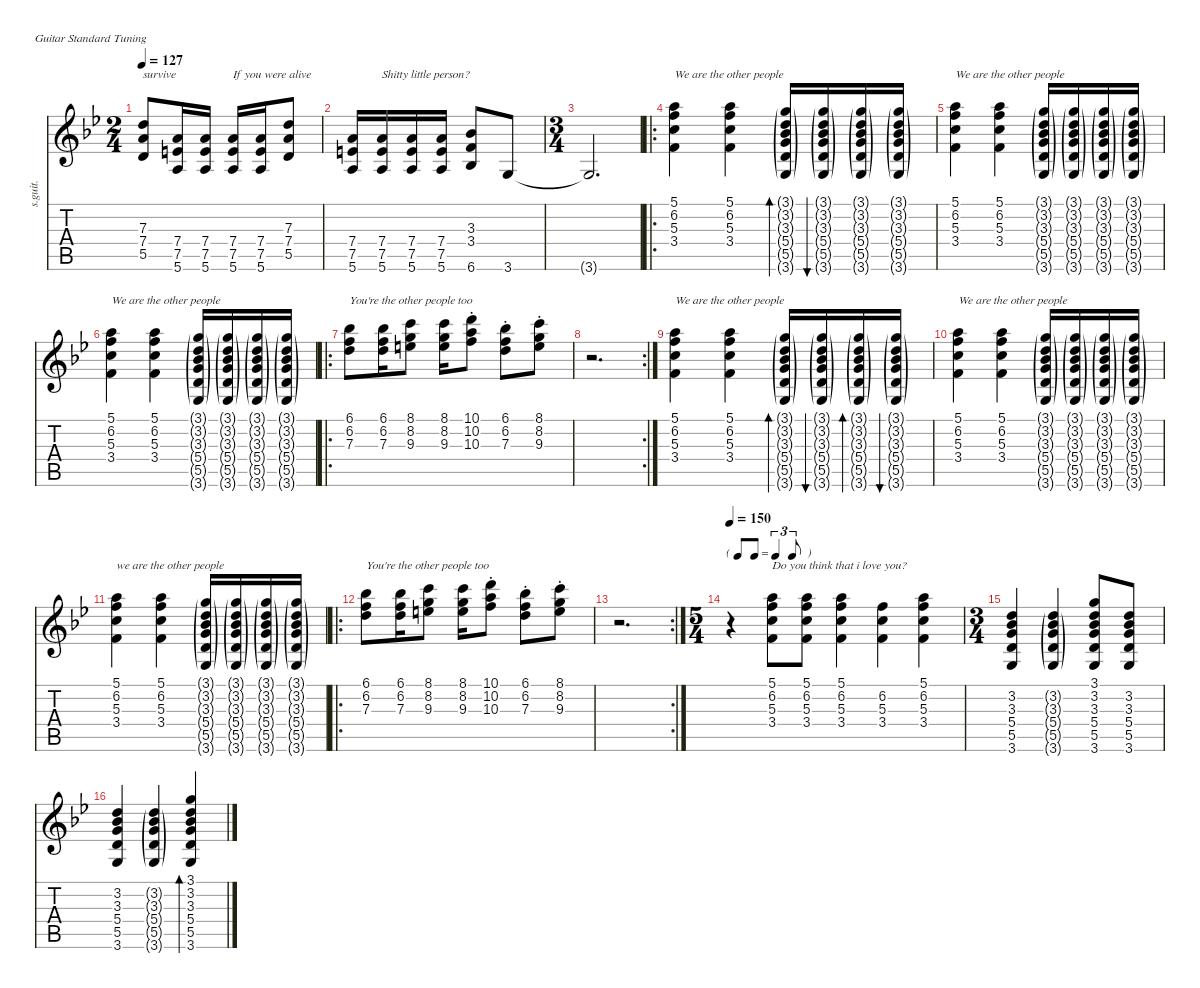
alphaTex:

\defaultSystemsLayout 4
\hideDynamics
\bracketExtendMode nobrackets
\otherSystemsTrackNameOrientation horizontal
\track ("Acoustic Guitar" "s.guit.") {defaultSystemsLayout 4 instrument acousticguitarsteel}
\staff {score tabs}
\tuning (E4 B3 G3 D3 A2 E2)
\ts (2 4)
\tempo 127
\clef g2
\ks gminor
(7.3{acc forcenatural} 7.4{acc forcenatural} 5.5{acc forcenatural}).8{txt "survive" dy f beam Up} (7.4{acc forcenatural} 7.5{acc forcenatural} 5.6{acc forcenatural}).16{beam Up} (7.4{acc forcenatural} 7.5{acc forcenatural} 5.6{acc forcenatural}).16{beam Up} (7.4{acc forcenatural} 7.5{acc forcenatural} 5.6{acc forcenatural}).16{txt "If you were alive " beam Up} (7.4{acc forcenatural} 7.5{acc forcenatural} 5.6{acc forcenatural}).16{beam Up} (7.3{acc forcenatural} 7.4{acc forcenatural} 5.5{acc forcenatural}).8{beam Up} |
(7.4{acc forcenatural} 7.5{acc forcenatural} 5.6{acc forcenatural}).16{beam Up} (7.4{acc forcenatural} 7.5{acc forcenatural} 5.6{acc forcenatural}).16{txt "Shitty little person?" beam Up} (7.4{acc forcenatural} 7.5{acc forcenatural} 5.6{acc forcenatural}).16{beam Up} (7.4{acc forcenatural} 7.5{acc forcenatural} 5.6{acc forcenatural}).16{beam Up} (3.3{acc b} 3.4{acc forcenatural} 6.6{acc b}).8{beam Up} 3.6{acc forcenatural}.8{beam Up} |
\ts (3 4)
\beaming (8 2 2 2)
3.6{t acc forcenatural}.2{d beam Up} |
\ro
(5.1{acc forcenatural} 6.2{acc forcenatural} 5.3{acc forcenatural} 3.4{acc forcenatural}).4{txt "We are the other people" beam Down} (5.1{acc forcenatural} 6.2{acc forcenatural} 5.3{acc forcenatural} 3.4{acc forcenatural}).4{beam Down} (3.1{g acc forcenatural} 3.2{g acc forcenatural} 3.3{g acc b} 5.4{g acc forcenatural} 5.5{g acc forcenatural} 3.6{g acc forcenatural}).16{bd 60 dy mp beam Up} (3.1{g acc forcenatural} 3.2{g acc forcenatural} 3.3{g acc b} 5.4{g acc forcenatural} 5.5{g acc forcenatural} 3.6{g acc forcenatural}).16{bu 60 beam Up} (3.1{g acc forcenatural} 3.2{g acc forcenatural} 3.3{g acc b} 5.4{g acc forcenatural} 5.5{g acc forcenatural} 3.6{g acc forcenatural}).16{beam Up} (3.1{g acc forcenatural} 3.2{g acc forcenatural} 3.3{g acc b} 5.4{g acc forcenatural} 5.5{g acc forcenatural} 3.6{g acc forcenatural}).16{beam Up} |
(5.1{acc forcenatural} 6.2{acc forcenatural} 5.3{acc forcenatural} 3.4{acc forcenatural}).4{txt "We are the other people" dy f beam Down} (5.1{acc forcenatural} 6.2{acc forcenatural} 5.3{acc forcenatural} 3.4{acc forcenatural}).4{beam Down} (3.1{g acc forcenatural} 3.2{g acc forcenatural} 3.3{g acc b} 5.4{g acc forcenatural} 5.5{g acc forcenatural} 3.6{g acc forcenatural}).16{dy mp beam Up} (3.1{g acc forcenatural} 3.2{g acc forcenatural} 3.3{g acc b} 5.4{g acc forcenatural} 5.5{g acc forcenatural} 3.6{g acc forcenatural}).16{beam Up} (3.1{g acc forcenatural} 3.2{g acc forcenatural} 3.3{g acc b} 5.4{g acc forcenatural} 5.5{g acc forcenatural} 3.6{g acc forcenatural}).16{beam Up} (3.1{g acc forcenatural} 3.2{g acc forcenatural} 3.3{g acc b} 5.4{g acc forcenatural} 5.5{g acc forcenatural} 3.6{g acc forcenatural}).16{beam Up} |
(5.1{acc forcenatural} 6.2{acc forcenatural} 5.3{acc forcenatural} 3.4{acc forcenatural}).4{txt "We are the other people" dy f beam Down} (5.1{acc forcenatural} 6.2{acc forcenatural} 5.3{acc forcenatural} 3.4{acc forcenatural}).4{beam Down} (3.1{g acc forcenatural} 3.2{g acc forcenatural} 3.3{g acc b} 5.4{g acc forcenatural} 5.5{g acc forcenatural} 3.6{g acc forcenatural}).16{dy mp beam Up} (3.1{g acc forcenatural} 3.2{g acc forcenatural} 3.3{g acc b} 5.4{g acc forcenatural} 5.5{g acc forcenatural} 3.6{g acc forcenatural}).16{beam Up} (3.1{g acc forcenatural} 3.2{g acc forcenatural} 3.3{g acc b} 5.4{g acc forcenatural} 5.5{g acc forcenatural} 3.6{g acc forcenatural}).16{beam Up} (3.1{g acc forcenatural} 3.2{g acc forcenatural} 3.3{g acc b} 5.4{g acc forcenatural} 5.5{g acc forcenatural} 3.6{g acc forcenatural}).16{beam Up} |
\ro
(6.1{acc b} 6.2{acc forcenatural} 7.3{acc forcenatural}).8{txt "You're the other people too" dy f beam Down} (6.1{acc b} 6.2{acc forcenatural} 7.3{acc forcenatural}).16{beam Down} (8.1{acc forcenatural} 8.2{acc forcenatural} 9.3{acc forcenatural}).8{beam Down} (8.1{acc forcenatural} 8.2{acc forcenatural} 9.3{acc forcenatural}).16{beam Down} (10.1{st acc forcenatural} 10.2{st acc forcenatural} 10.3{st acc forcenatural}).8{beam Down} (6.1{st acc b} 6.2{st acc forcenatural} 7.3{st acc forcenatural}).8{beam Down} (8.1{st acc forcenatural} 8.2{st acc forcenatural} 9.3{st acc forcenatural}).8{beam Down} |
\rc 2
r.2{d beam Down} |
(5.1{acc forcenatural} 6.2{acc forcenatural} 5.3{acc forcenatural} 3.4{acc forcenatural}).4{txt "We are the other people" beam Down} (5.1{acc forcenatural} 6.2{acc forcenatural} 5.3{acc forcenatural} 3.4{acc forcenatural}).4{beam Down} (3.1{g acc forcenatural} 3.2{g acc forcenatural} 3.3{g acc b} 5.4{g acc forcenatural} 5.5{g acc forcenatural} 3.6{g acc forcenatural}).16{bd 60 dy mp beam Up} (3.1{g acc forcenatural} 3.2{g acc forcenatural} 3.3{g acc b} 5.4{g acc forcenatural} 5.5{g acc forcenatural} 3.6{g acc forcenatural}).16{bu 60 beam Up} (3.1{g acc forcenatural} 3.2{g acc forcenatural} 3.3{g acc b} 5.4{g acc forcenatural} 5.5{g acc forcenatural} 3.6{g acc forcenatural}).16{bd 60 beam Up} (3.1{g acc forcenatural} 3.2{g acc forcenatural} 3.3{g acc b} 5.4{g acc forcenatural} 5.5{g acc forcenatural} 3.6{g acc forcenatural}).16{bu 60 beam Up} |
(5.1{acc forcenatural} 6.2{acc forcenatural} 5.3{acc forcenatural} 3.4{acc forcenatural}).4{txt "We are the other people" dy f beam Down} (5.1{acc forcenatural} 6.2{acc forcenatural} 5.3{acc forcenatural} 3.4{acc forcenatural}).4{beam Down} (3.1{g acc forcenatural} 3.2{g acc forcenatural} 3.3{g acc b} 5.4{g acc forcenatural} 5.5{g acc forcenatural} 3.6{g acc forcenatural}).16{dy mp beam Up} (3.1{g acc forcenatural} 3.2{g acc forcenatural} 3.3{g acc b} 5.4{g acc forcenatural} 5.5{g acc forcenatural} 3.6{g acc forcenatural}).16{beam Up} (3.1{g acc forcenatural} 3.2{g acc forcenatural} 3.3{g acc b} 5.4{g acc forcenatural} 5.5{g acc forcenatural} 3.6{g acc forcenatural}).16{beam Up} (3.1{g acc forcenatural} 3.2{g acc forcenatural} 3.3{g acc b} 5.4{g acc forcenatural} 5.5{g acc forcenatural} 3.6{g acc forcenatural}).16{beam Up} |
(5.1{acc forcenatural} 6.2{acc forcenatural} 5.3{acc forcenatural} 3.4{acc forcenatural}).4{txt "we are the other people" dy f beam Down} (5.1{acc forcenatural} 6.2{acc forcenatural} 5.3{acc forcenatural} 3.4{acc forcenatural}).4{beam Down} (3.1{g acc forcenatural} 3.2{g acc forcenatural} 3.3{g acc b} 5.4{g acc forcenatural} 5.5{g acc forcenatural} 3.6{g acc forcenatural}).16{dy mp beam Up} (3.1{g acc forcenatural} 3.2{g acc forcenatural} 3.3{g acc b} 5.4{g acc forcenatural} 5.5{g acc forcenatural} 3.6{g acc forcenatural}).16{beam Up} (3.1{g acc forcenatural} 3.2{g acc forcenatural} 3.3{g acc b} 5.4{g acc forcenatural} 5.5{g acc forcenatural} 3.6{g acc forcenatural}).16{beam Up} (3.1{g acc forcenatural} 3.2{g acc forcenatural} 3.3{g acc b} 5.4{g acc forcenatural} 5.5{g acc forcenatural} 3.6{g acc forcenatural}).16{beam Up} |
\ro
(6.1{acc b} 6.2{acc forcenatural} 7.3{acc forcenatural}).8{txt "You're the other people too" dy f beam Down} (6.1{acc b} 6.2{acc forcenatural} 7.3{acc forcenatural}).16{beam Down} (8.1{acc forcenatural} 8.2{acc forcenatural} 9.3{acc forcenatural}).8{beam Down} (8.1{acc forcenatural} 8.2{acc forcenatural} 9.3{acc forcenatural}).16{beam Down} (10.1{st acc forcenatural} 10.2{st acc forcenatural} 10.3{st acc forcenatural}).8{beam Down} (6.1{st acc b} 6.2{st acc forcenatural} 7.3{st acc forcenatural}).8{beam Down} (8.1{st acc forcenatural} 8.2{st acc forcenatural} 9.3{st acc forcenatural}).8{beam Down} |
\rc 2
r.2{d beam Down} |
\ts (5 4)
\beaming (8 2 2 2 4)
\tf triplet8th
\tempo 150
r.4{beam Down} (5.1{acc forcenatural} 6.2{acc forcenatural} 5.3{acc forcenatural} 3.4{acc forcenatural}).8{txt "Do you think that i love you?" beam Down} (5.1{acc forcenatural} 6.2{acc forcenatural} 5.3{acc forcenatural} 3.4{acc forcenatural}).8{beam Down} (5.1{acc forcenatural} 6.2{acc forcenatural} 5.3{acc forcenatural} 3.4{acc forcenatural}).4{beam Down} (6.2{acc forcenatural} 5.3{acc forcenatural} 3.4{acc forcenatural}).4{beam Down} (5.1{acc forcenatural} 6.2{acc forcenatural} 5.3{acc forcenatural} 3.4{acc forcenatural}).4{beam Down} |
\ts (3 4)
\beaming (8 2 2 2)
(3.2{acc forcenatural} 3.3{acc b} 5.4{acc forcenatural} 5.5{acc forcenatural} 3.6{acc forcenatural}).4{beam Up} (3.2{g acc forcenatural} 3.3{g acc b} 5.4{g acc forcenatural} 5.5{g acc forcenatural} 3.6{g acc forcenatural}).4{dy mf beam Up} (3.1{acc forcenatural} 3.2{acc forcenatural} 3.3{acc b} 5.4{acc forcenatural} 5.5{acc forcenatural} 3.6{acc forcenatural}).8{dy f beam Up} (3.2{acc forcenatural} 3.3{acc b} 5.4{acc forcenatural} 5.5{acc forcenatural} 3.6{acc forcenatural}).8{beam Up} |
(3.2{acc forcenatural} 3.3{acc b} 5.4{acc forcenatural} 5.5{acc forcenatural} 3.6{acc forcenatural}).4{beam Up} (3.2{g acc forcenatural} 3.3{g acc b} 5.4{g acc forcenatural} 5.5{g acc forcenatural} 3.6{g acc forcenatural}).4{dy mf beam Up} (3.1{acc forcenatural} 3.2{acc forcenatural} 3.3{acc b} 5.4{acc forcenatural} 5.5{acc forcenatural} 3.6{acc forcenatural}).4{bd 120 dy f beam Up}
